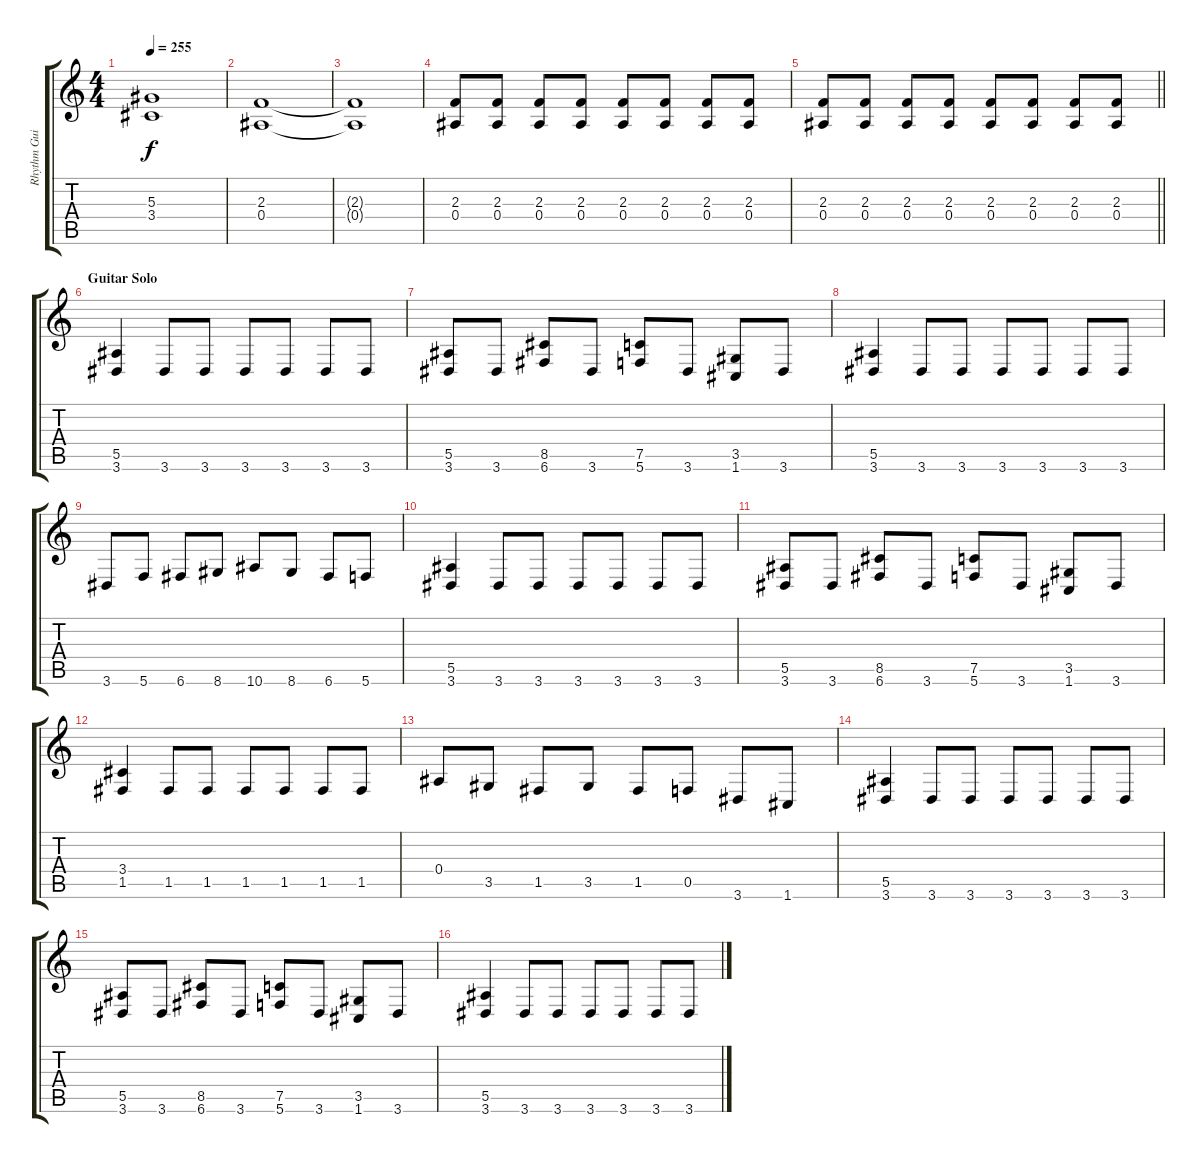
\track ("Rhythm Guitar" "Rhythm Gui") {instrument distortionguitar}
\staff {score tabs}
\tuning (C4 G3 Eb3 Bb2 F2 C2) {hide}
\ts (4 4)
\tempo 255
\clef g2
\ks c
(5.3{t} 3.4{t}).1{dy f} |
(2.3 0.4).1 |
(2.3{t} 0.4{t}).1 |
(2.3 0.4).8 (2.3 0.4).8 (2.3 0.4).8 (2.3 0.4).8 (2.3 0.4).8 (2.3 0.4).8 (2.3 0.4).8 (2.3 0.4).8 |
\barLineRight lightlight
(2.3 0.4).8 (2.3 0.4).8 (2.3 0.4).8 (2.3 0.4).8 (2.3 0.4).8 (2.3 0.4).8 (2.3 0.4).8 (2.3 0.4).8 |
\section ("" "Guitar Solo")
(5.5 3.6).4 3.6.8 3.6.8 3.6.8 3.6.8 3.6.8 3.6.8 |
(5.5 3.6).8 3.6.8 (8.5 6.6).8 3.6.8 (7.5 5.6).8 3.6.8 (3.5 1.6).8 3.6.8 |
(5.5 3.6).4 3.6.8 3.6.8 3.6.8 3.6.8 3.6.8 3.6.8 |
3.6.8 5.6.8 6.6.8 8.6.8 10.6.8 8.6.8 6.6.8 5.6.8 |
(5.5 3.6).4 3.6.8 3.6.8 3.6.8 3.6.8 3.6.8 3.6.8 |
(5.5 3.6).8 3.6.8 (8.5 6.6).8 3.6.8 (7.5 5.6).8 3.6.8 (3.5 1.6).8 3.6.8 |
(3.4 1.5).4 1.5.8 1.5.8 1.5.8 1.5.8 1.5.8 1.5.8 |
0.4.8 3.5.8 1.5.8 3.5.8 1.5.8 0.5.8 3.6.8 1.6.8 |
(5.5 3.6).4 3.6.8 3.6.8 3.6.8 3.6.8 3.6.8 3.6.8 |
(5.5 3.6).8 3.6.8 (8.5 6.6).8 3.6.8 (7.5 5.6).8 3.6.8 (3.5 1.6).8 3.6.8 |
(5.5 3.6).4 3.6.8 3.6.8 3.6.8 3.6.8 3.6.8 3.6.8
